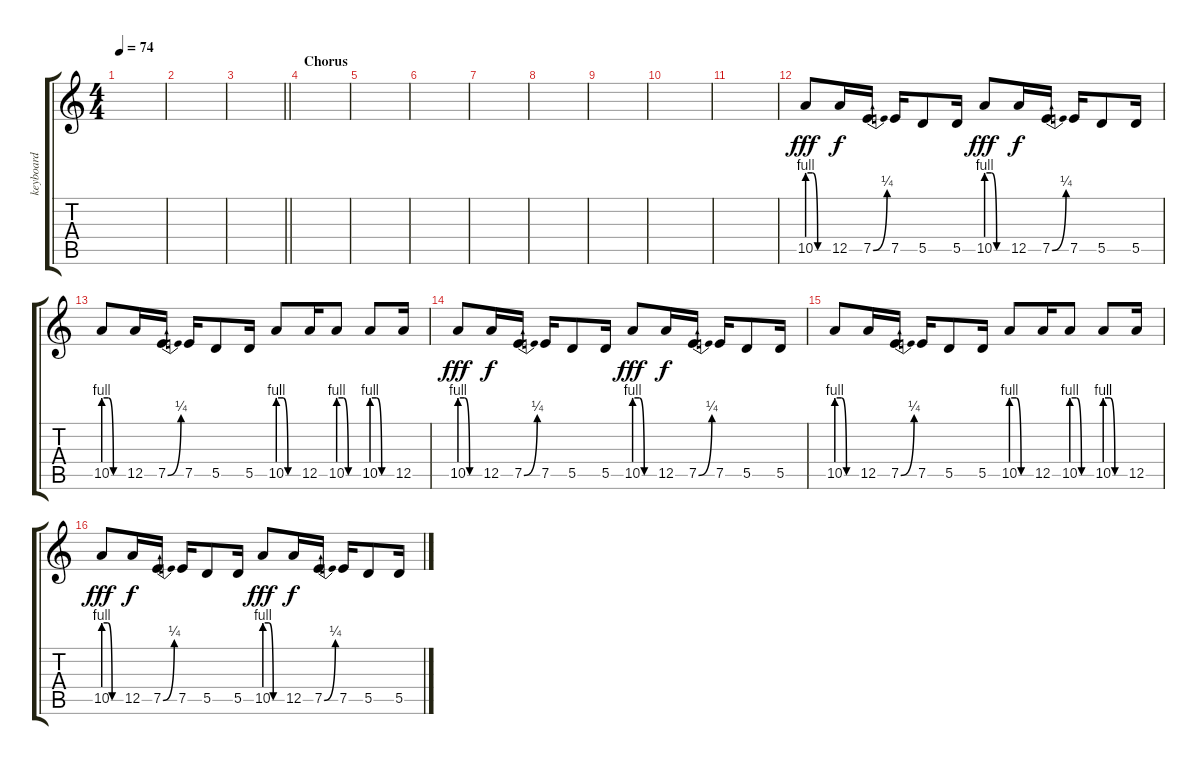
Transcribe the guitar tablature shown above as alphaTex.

\track ("keyboard" "keyboard") {instrument banjo}
\staff {score tabs}
\tuning (E4 B3 G3 D3 A2 E2) {hide}
\displaytranspose 12
\ts (4 4)
\tempo 74
\clef g2
\ks c
|
|
\barLineRight lightlight
|
\section ("" "Chorus")
|
|
|
|
|
|
|
|
10.5{be (custom 0 4 15 4 30 0 60 0)}.8{dy fff} 12.5.16{dy f} 7.5{be (bend 0 0 60 1)}.16 7.5.16 5.5.8 5.5.16 10.5{be (custom 0 4 15 4 30 0 60 0)}.8{dy fff} 12.5.16{dy f} 7.5{be (bend 0 0 60 1)}.16 7.5.16 5.5.8 5.5.16 |
10.5{be (custom 0 4 15 4 30 0 60 0)}.8 12.5.16 7.5{be (bend 0 0 60 1)}.16 7.5.16 5.5.8 5.5.16 10.5{be (custom 0 4 15 4 30 0 60 0)}.8 12.5.16 10.5{be (custom 0 4 15 4 30 0 60 0)}.8 10.5{be (custom 0 4 15 4 30 0 60 0)}.8 12.5.16 |
10.5{be (custom 0 4 15 4 30 0 60 0)}.8{dy fff} 12.5.16{dy f} 7.5{be (bend 0 0 60 1)}.16 7.5.16 5.5.8 5.5.16 10.5{be (custom 0 4 15 4 30 0 60 0)}.8{dy fff} 12.5.16{dy f} 7.5{be (bend 0 0 60 1)}.16 7.5.16 5.5.8 5.5.16 |
10.5{be (custom 0 4 15 4 30 0 60 0)}.8 12.5.16 7.5{be (bend 0 0 60 1)}.16 7.5.16 5.5.8 5.5.16 10.5{be (custom 0 4 15 4 30 0 60 0)}.8 12.5.16 10.5{be (custom 0 4 15 4 30 0 60 0)}.8 10.5{be (custom 0 4 15 4 30 0 60 0)}.8 12.5.16 |
10.5{be (custom 0 4 15 4 30 0 60 0)}.8{dy fff} 12.5.16{dy f} 7.5{be (bend 0 0 60 1)}.16 7.5.16 5.5.8 5.5.16 10.5{be (custom 0 4 15 4 30 0 60 0)}.8{dy fff} 12.5.16{dy f} 7.5{be (bend 0 0 60 1)}.16 7.5.16 5.5.8 5.5.16
